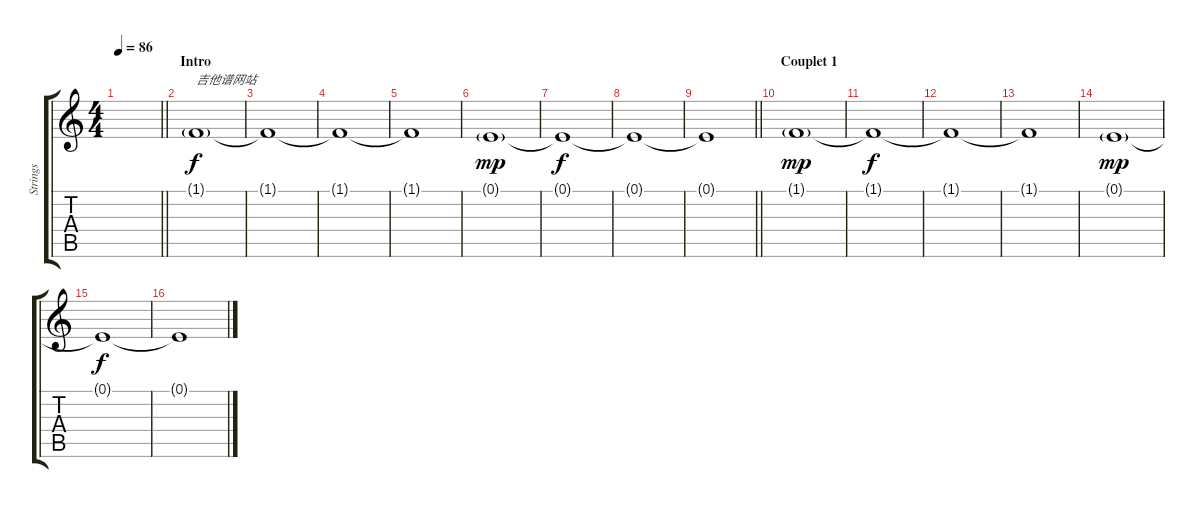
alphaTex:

\track ("Strings" "Strings") {instrument choiraahs}
\staff {score tabs}
\tuning (E4 B3 G3 D3 A2 E2) {hide}
\ts (4 4)
\tempo 86
\clef g2
\barLineRight lightlight
\ks c
|
\section ("" "Intro")
1.1{g}.1{txt "吉他谱网站"} |
1.1{t}.1{dy f} |
1.1{t}.1 |
1.1{t}.1 |
0.1{g}.1{dy mp} |
0.1{t}.1{dy f} |
0.1{t}.1 |
\barLineRight lightlight
0.1{t}.1 |
\section ("" "Couplet 1")
1.1{g}.1{dy mp} |
1.1{t}.1{dy f} |
1.1{t}.1 |
1.1{t}.1 |
0.1{g}.1{dy mp} |
0.1{t}.1{dy f} |
0.1{t}.1
